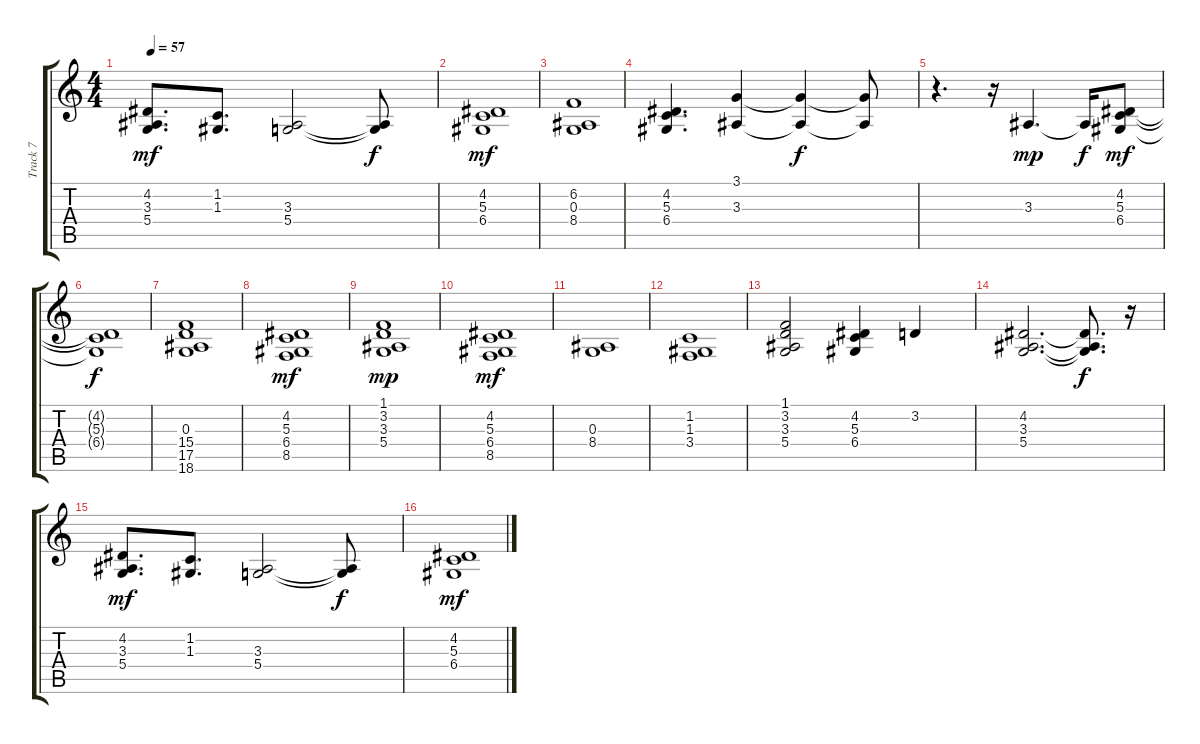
\track ("Track 7" "Track 7") {instrument pad2warm}
\staff {score tabs}
\tuning (E4 B3 G3 D3 A2 E2) {hide}
\ts (4 4)
\tempo 57
\clef g2
\ks c
(4.2 3.3 5.4).8{d dy mf} (1.2 1.3).8{d} (3.3 5.4).2 (3.3{t} 5.4{t}).8{dy f} |
(4.2 5.3 6.4).1{dy mf} |
(6.2 0.3 8.4).1 |
(4.2 5.3 6.4).4{d} (3.1 3.3).4 (3.1{t} 3.3{t}).4{dy f} (3.1{t} 3.3{t}).8 |
r.4{d} r.16 3.3.4{d dy mp} 3.3{t}.16{dy f} (4.2 5.3 6.4).8{dy mf} |
(4.2{t} 5.3{t} 6.4{t}).1{dy f} |
(0.3 15.4 17.5 18.6).1 |
(4.2 5.3 6.4 8.5).1{dy mf} |
(1.1 3.2 3.3 5.4).1{dy mp} |
(4.2 5.3 6.4 8.5).1{dy mf} |
(0.3 8.4).1 |
(1.2 1.3 3.4).1 |
(1.1 3.2 3.3 5.4).2 (4.2 5.3 6.4).4 3.2.4 |
(4.2 3.3 5.4).2{d} (4.2{t} 3.3{t} 5.4{t}).8{d dy f} r.16 |
(4.2 3.3 5.4).8{d dy mf} (1.2 1.3).8{d} (3.3 5.4).2 (3.3{t} 5.4{t}).8{dy f} |
(4.2 5.3 6.4).1{dy mf}
